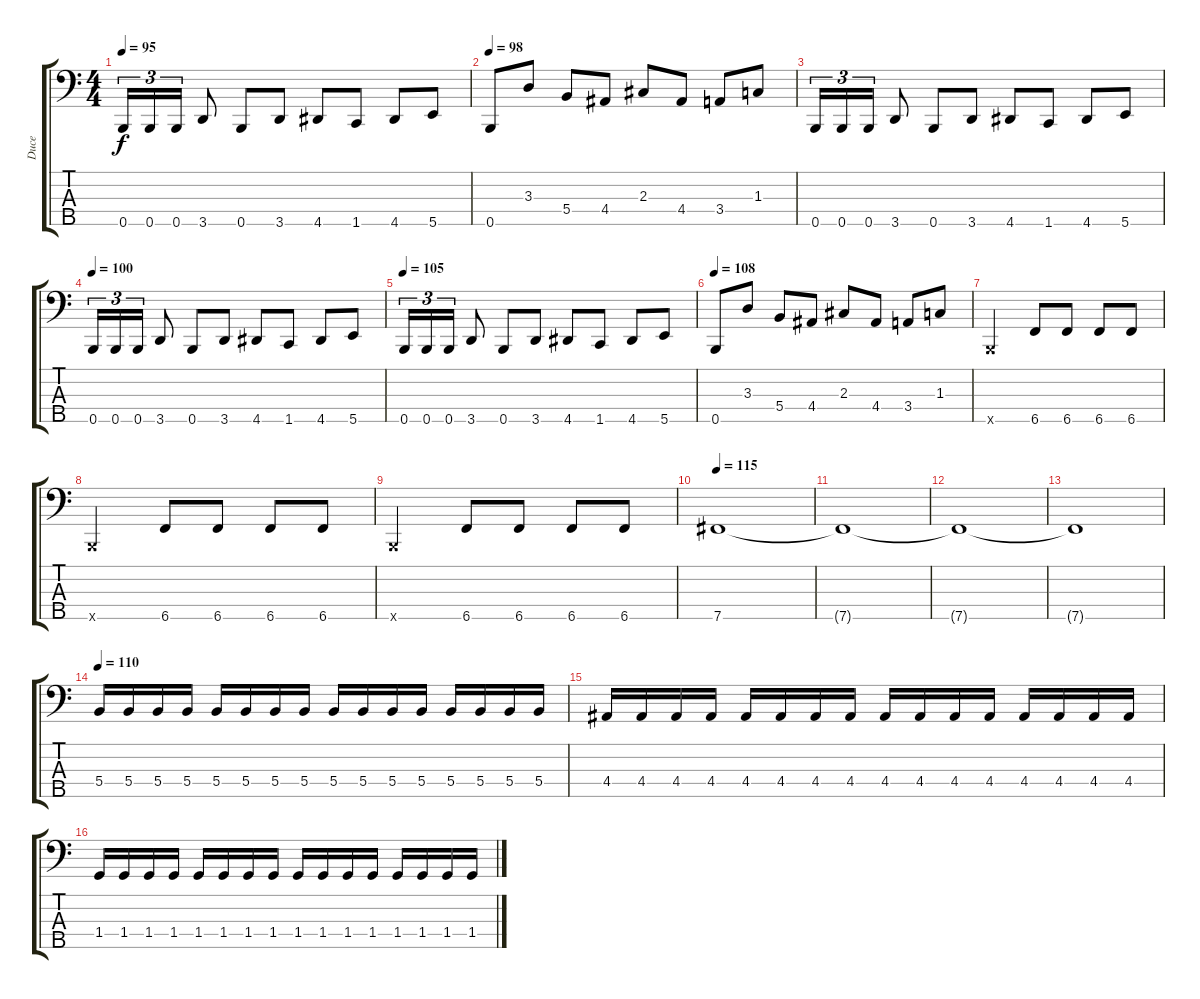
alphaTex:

\track ("Duce" "Duce") {instrument electricbasspick}
\staff {score tabs}
\tuning (Ab2 E2 B1 Gb1 B0) {hide}
\ts (4 4)
\tempo 95
\clef f4
\ks c
0.5.16{tu (3 2) dy f} 0.5.16{tu (3 2)} 0.5.16{tu (3 2)} 3.5.8 0.5.8 3.5.8 4.5.8 1.5.8 4.5.8 5.5.8 |
\tempo 98
0.5.8 3.3.8 5.4.8 4.4.8 2.3.8 4.4.8 3.4.8 1.3.8 |
0.5.16{tu (3 2)} 0.5.16{tu (3 2)} 0.5.16{tu (3 2)} 3.5.8 0.5.8 3.5.8 4.5.8 1.5.8 4.5.8 5.5.8 |
\tempo 100
0.5.16{tu (3 2)} 0.5.16{tu (3 2)} 0.5.16{tu (3 2)} 3.5.8 0.5.8 3.5.8 4.5.8 1.5.8 4.5.8 5.5.8 |
\tempo 105
0.5.16{tu (3 2)} 0.5.16{tu (3 2)} 0.5.16{tu (3 2)} 3.5.8 0.5.8 3.5.8 4.5.8 1.5.8 4.5.8 5.5.8 |
\tempo 108
0.5.8 3.3.8 5.4.8 4.4.8 2.3.8 4.4.8 3.4.8 1.3.8 |
0.5{x}.2 6.5.8 6.5.8 6.5.8 6.5.8 |
0.5{x}.2 6.5.8 6.5.8 6.5.8 6.5.8 |
0.5{x}.2 6.5.8 6.5.8 6.5.8 6.5.8 |
\tempo 115
7.5.1 |
7.5{t}.1 |
7.5{t}.1 |
7.5{t}.1 |
\tempo 110
5.4.16 5.4.16 5.4.16 5.4.16 5.4.16 5.4.16 5.4.16 5.4.16 5.4.16 5.4.16 5.4.16 5.4.16 5.4.16 5.4.16 5.4.16 5.4.16 |
4.4.16 4.4.16 4.4.16 4.4.16 4.4.16 4.4.16 4.4.16 4.4.16 4.4.16 4.4.16 4.4.16 4.4.16 4.4.16 4.4.16 4.4.16 4.4.16 |
1.4.16 1.4.16 1.4.16 1.4.16 1.4.16 1.4.16 1.4.16 1.4.16 1.4.16 1.4.16 1.4.16 1.4.16 1.4.16 1.4.16 1.4.16 1.4.16
